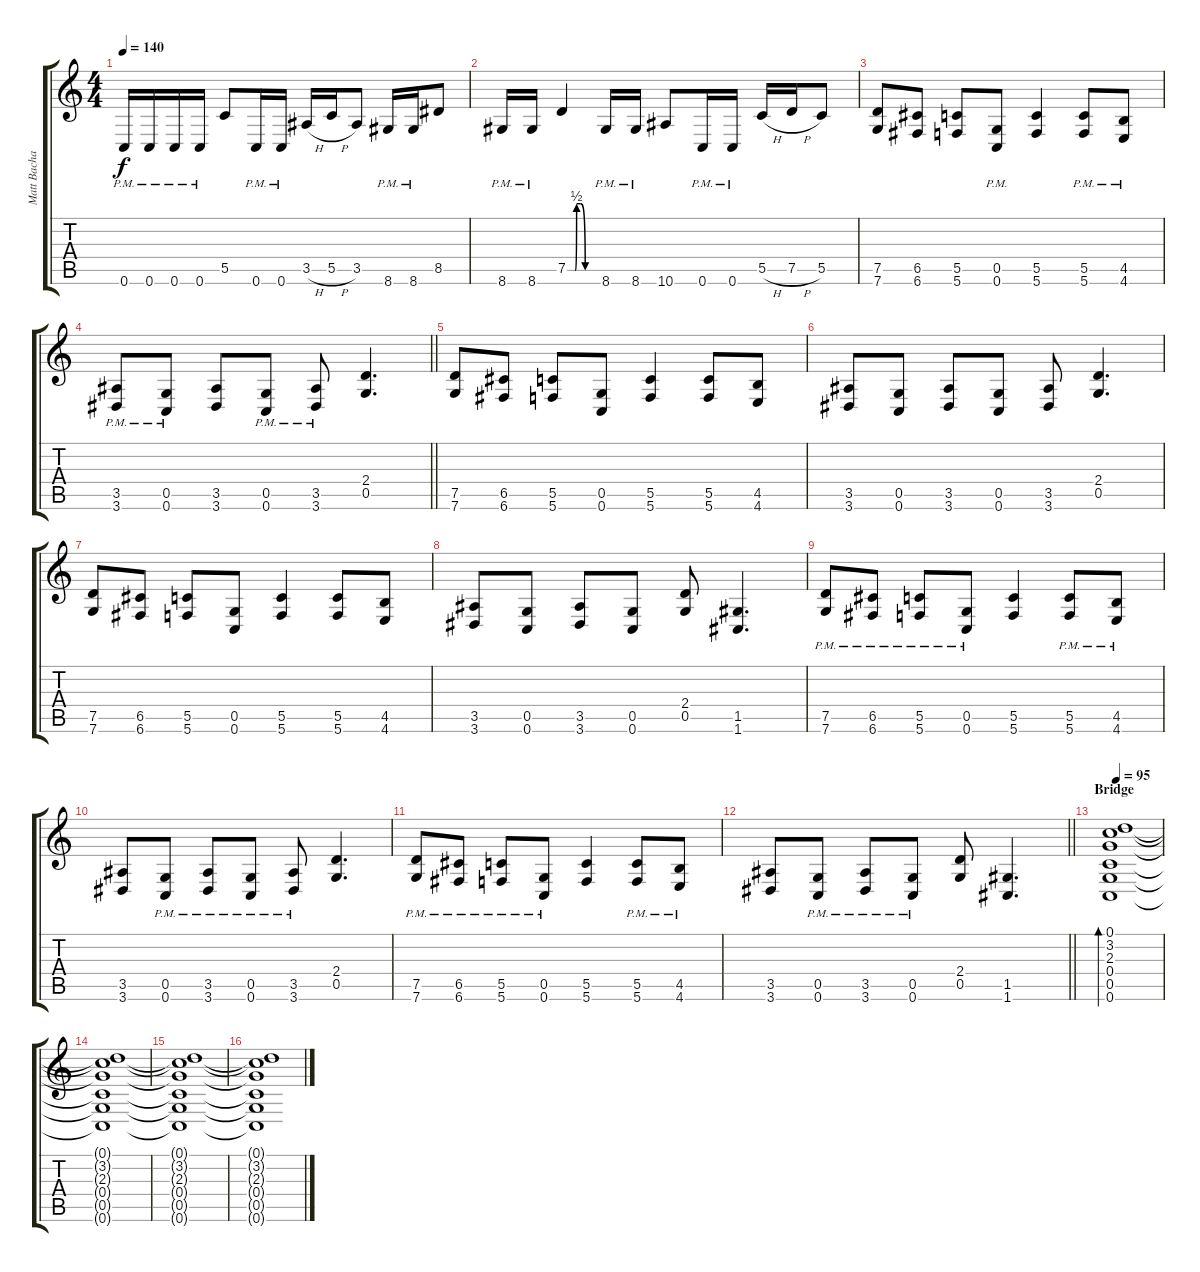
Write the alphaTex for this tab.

\track ("Matt Bachand" "Matt Bacha") {instrument distortionguitar}
\staff {score tabs}
\tuning (D4 A3 F3 C3 G2 C2) {hide}
\ts (4 4)
\tempo 140
\clef g2
\ks c
0.6{pm}.16{dy f} 0.6{pm}.16 0.6{pm}.16 0.6{pm}.16 5.5.8 0.6{pm}.16 0.6{pm}.16 3.5{h}.16 5.5{h}.16 3.5.8 8.6{pm}.16 8.6{pm}.16 8.5.8 |
8.6{pm}.16 8.6{pm}.16 7.5{be (custom 0 0 7 0 15 0 18 2 26 2 35 0 60 0)}.4 8.6{pm}.16 8.6{pm}.16 10.6.8 0.6{pm}.16 0.6{pm}.16 5.5{h}.16 7.5{h}.16 5.5.8 |
(7.5 7.6).8 (6.5 6.6).8 (5.5 5.6).8 (0.5{pm} 0.6{pm}).8 (5.5 5.6).4 (5.5{pm} 5.6{pm}).8 (4.5{pm} 4.6{pm}).8 |
\barLineRight lightlight
(3.5{pm} 3.6{pm}).8 (0.5{pm} 0.6{pm}).8 (3.5 3.6).8 (0.5{pm} 0.6{pm}).8 (3.5{pm} 3.6{pm}).8 (2.4 0.5).4{d} |
(7.5 7.6).8 (6.5 6.6).8 (5.5 5.6).8 (0.5 0.6).8 (5.5 5.6).4 (5.5 5.6).8 (4.5 4.6).8 |
(3.5 3.6).8 (0.5 0.6).8 (3.5 3.6).8 (0.5 0.6).8 (3.5 3.6).8 (2.4 0.5).4{d} |
(7.5 7.6).8 (6.5 6.6).8 (5.5 5.6).8 (0.5 0.6).8 (5.5 5.6).4 (5.5 5.6).8 (4.5 4.6).8 |
(3.5 3.6).8 (0.5 0.6).8 (3.5 3.6).8 (0.5 0.6).8 (2.4 0.5).8 (1.5 1.6).4{d} |
(7.5{pm} 7.6{pm}).8 (6.5{pm} 6.6{pm}).8 (5.5{pm} 5.6{pm}).8 (0.5{pm} 0.6{pm}).8 (5.5 5.6).4 (5.5{pm} 5.6{pm}).8 (4.5{pm} 4.6{pm}).8 |
(3.5 3.6).8 (0.5{pm} 0.6{pm}).8 (3.5{pm} 3.6{pm}).8 (0.5{pm} 0.6{pm}).8 (3.5{pm} 3.6{pm}).8 (2.4 0.5).4{d} |
(7.5{pm} 7.6{pm}).8 (6.5{pm} 6.6{pm}).8 (5.5{pm} 5.6{pm}).8 (0.5{pm} 0.6{pm}).8 (5.5 5.6).4 (5.5{pm} 5.6{pm}).8 (4.5{pm} 4.6{pm}).8 |
\barLineRight lightlight
(3.5 3.6).8 (0.5{pm} 0.6{pm}).8 (3.5{pm} 3.6{pm}).8 (0.5{pm} 0.6{pm}).8 (2.4 0.5).8 (1.5 1.6).4{d} |
\section ("" "Bridge")
\tempo 95
(0.1 3.2 2.3 0.4 0.5 0.6).1{bd 30 volume 12} |
(0.1{t} 3.2{t} 2.3{t} 0.4{t} 0.5{t} 0.6{t}).1 |
(0.1{t} 3.2{t} 2.3{t} 0.4{t} 0.5{t} 0.6{t}).1 |
(0.1{t} 3.2{t} 2.3{t} 0.4{t} 0.5{t} 0.6{t}).1
